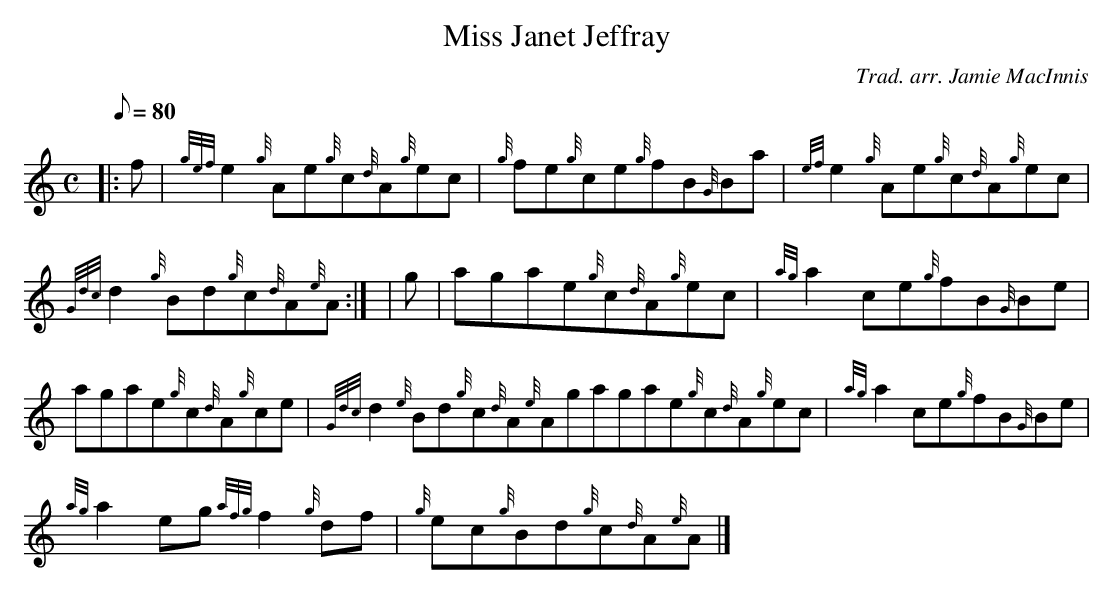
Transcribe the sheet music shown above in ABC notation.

X:1
T:Miss Janet Jeffray
M:C
L:1/8
Q:80
C:Trad. arr. Jamie MacInnis
K:HP
|: f | \
{gef}e2{g}Ae{g}c{d}A{g}ec | \
{g}fe{g}ce{g}fB{G}Ba | \
{ef}e2{g}Ae{g}c{d}A{g}ec |
{Gdc}d2{g}Bd{g}c{d}A{e}A:| [ | \
g | \
agae{g}c{d}A{g}ec | \
{ag}a2ce{g}fB{G}Be |
agae{g}c{d}A{g}ce | \
{Gdc}d2{e}Bd{g}c{d}A{e}Agagae{g}c{d}A{g}ec | \
{ag}a2ce{g}fB{G}Be |
{ag}a2eg{afg}f2{g}df | \
{g}ec{g}Bd{g}c{d}A{e}A|]
